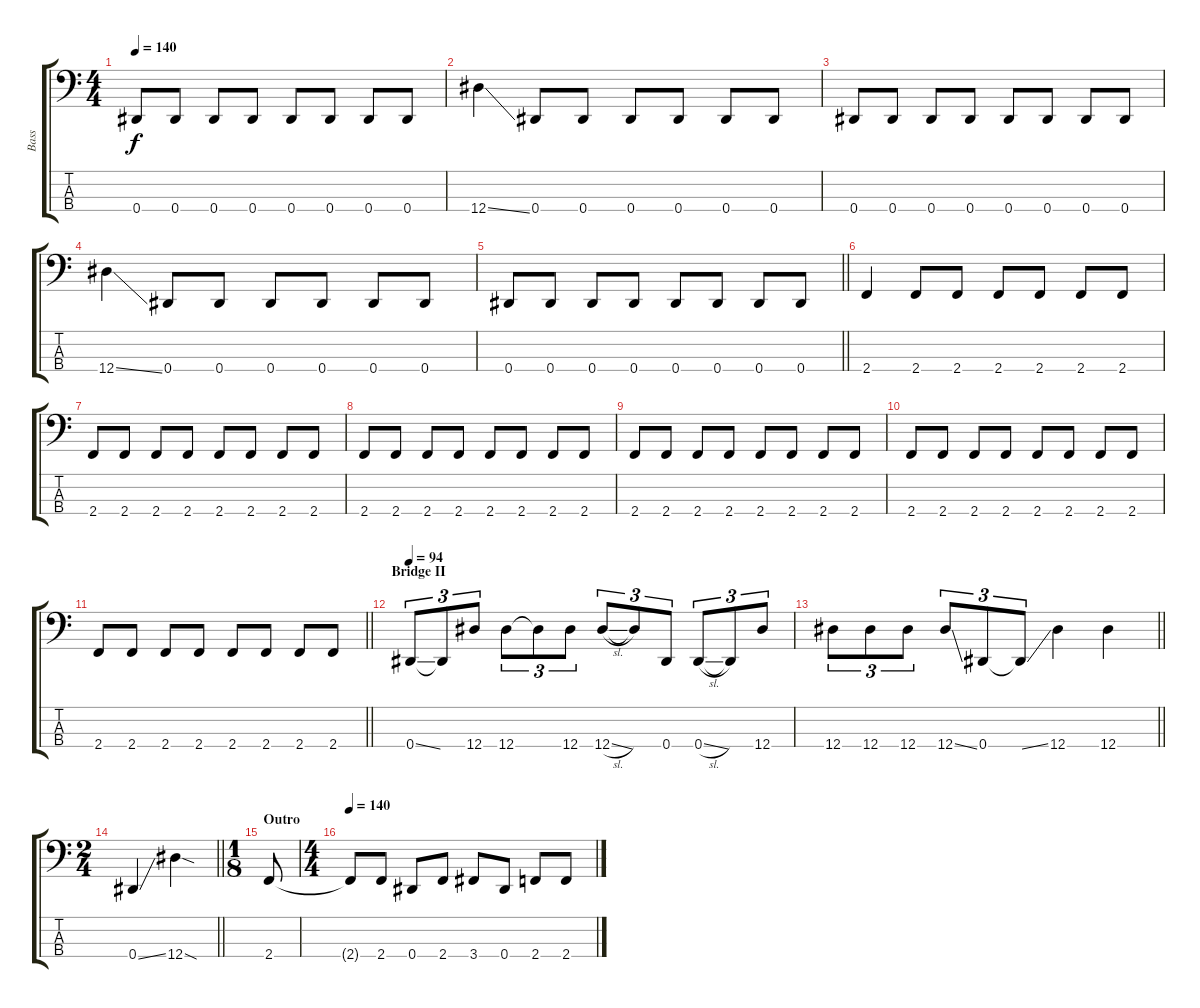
\track ("Bass" "Bass") {instrument electricbassfinger}
\staff {score tabs}
\tuning (Gb2 Db2 Ab1 Eb1) {hide}
\ts (4 4)
\tempo 140
\clef f4
\ks c
0.4.8{dy f} 0.4.8 0.4.8 0.4.8 0.4.8 0.4.8 0.4.8 0.4.8 |
12.4{ss}.4 0.4.8 0.4.8 0.4.8 0.4.8 0.4.8 0.4.8 |
0.4.8 0.4.8 0.4.8 0.4.8 0.4.8 0.4.8 0.4.8 0.4.8 |
12.4{ss}.4 0.4.8 0.4.8 0.4.8 0.4.8 0.4.8 0.4.8 |
\barLineRight lightlight
0.4.8 0.4.8 0.4.8 0.4.8 0.4.8 0.4.8 0.4.8 0.4.8 |
2.4.4 2.4.8 2.4.8 2.4.8 2.4.8 2.4.8 2.4.8 |
2.4.8 2.4.8 2.4.8 2.4.8 2.4.8 2.4.8 2.4.8 2.4.8 |
2.4.8 2.4.8 2.4.8 2.4.8 2.4.8 2.4.8 2.4.8 2.4.8 |
2.4.8 2.4.8 2.4.8 2.4.8 2.4.8 2.4.8 2.4.8 2.4.8 |
2.4.8 2.4.8 2.4.8 2.4.8 2.4.8 2.4.8 2.4.8 2.4.8 |
\barLineRight lightlight
2.4.8 2.4.8 2.4.8 2.4.8 2.4.8 2.4.8 2.4.8 2.4.8 |
\section ("" "Bridge II")
\tempo 94
0.4{ss}.8{tu (3 2)} 0.4{t}.8{tu (3 2)} 12.4.8{tu (3 2)} 12.4.8{tu (3 2)} 12.4{t}.8{tu (3 2)} 12.4.8{tu (3 2)} 12.4{sl}.8{tu (3 2)} 12.4{t}.8{tu (3 2)} 0.4.8{tu (3 2)} 0.4{sl}.8{tu (3 2)} 0.4{t}.8{tu (3 2)} 12.4.8{tu (3 2)} |
\barLineRight lightlight
12.4.8{tu (3 2)} 12.4.8{tu (3 2)} 12.4.8{tu (3 2)} 12.4{ss}.8{tu (3 2)} 0.4.8{tu (3 2)} 0.4{ss t}.8{tu (3 2)} 12.4.4 12.4.4 |
\ts (2 4)
\barLineRight lightlight
0.4{ss}.4 12.4{sod}.4 |
\ts (1 8)
\section ("" "Outro")
2.4.8 |
\ts (4 4)
\tempo 140
2.4{t}.8 2.4.8 0.4.8 2.4.8 3.4.8 0.4.8 2.4.8 2.4.8
